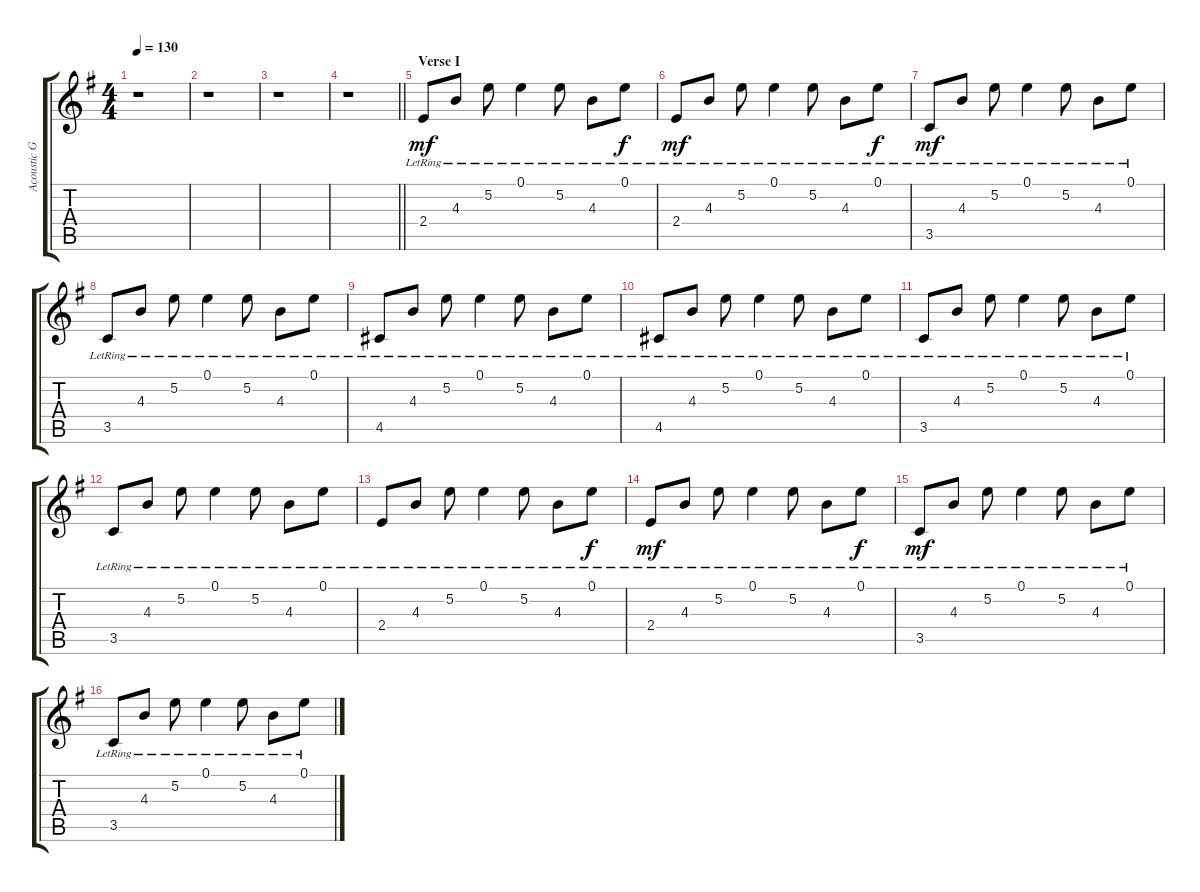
\track ("Acoustic Guitar (R)" "Acoustic G") {instrument acousticguitarsteel}
\staff {score tabs}
\tuning (E4 B3 G3 D3 A2 E2) {hide}
\ts (4 4)
\tempo 130
\clef g2
\ks eminor
r.1{dy f} |
r.1 |
r.1 |
\barLineRight lightlight
r.1 |
\section ("" "Verse I")
2.4{lr}.8{dy mf} 4.3{lr}.8 5.2{lr}.8 0.1{lr}.4 5.2{lr}.8 4.3{lr}.8 0.1{lr}.8{dy f} |
2.4{lr}.8{dy mf} 4.3{lr}.8 5.2{lr}.8 0.1{lr}.4 5.2{lr}.8 4.3{lr}.8 0.1{lr}.8{dy f} |
3.5{lr}.8{dy mf} 4.3{lr}.8 5.2{lr}.8 0.1{lr}.4 5.2{lr}.8 4.3{lr}.8 0.1{lr}.8 |
3.5{lr}.8 4.3{lr}.8 5.2{lr}.8 0.1{lr}.4 5.2{lr}.8 4.3{lr}.8 0.1{lr}.8 |
4.5{lr}.8 4.3{lr}.8 5.2{lr}.8 0.1{lr}.4 5.2{lr}.8 4.3{lr}.8 0.1{lr}.8 |
4.5{lr}.8 4.3{lr}.8 5.2{lr}.8 0.1{lr}.4 5.2{lr}.8 4.3{lr}.8 0.1{lr}.8 |
3.5{lr}.8 4.3{lr}.8 5.2{lr}.8 0.1{lr}.4 5.2{lr}.8 4.3{lr}.8 0.1{lr}.8 |
3.5{lr}.8 4.3{lr}.8 5.2{lr}.8 0.1{lr}.4 5.2{lr}.8 4.3{lr}.8 0.1{lr}.8 |
2.4{lr}.8 4.3{lr}.8 5.2{lr}.8 0.1{lr}.4 5.2{lr}.8 4.3{lr}.8 0.1{lr}.8{dy f} |
2.4{lr}.8{dy mf} 4.3{lr}.8 5.2{lr}.8 0.1{lr}.4 5.2{lr}.8 4.3{lr}.8 0.1{lr}.8{dy f} |
3.5{lr}.8{dy mf} 4.3{lr}.8 5.2{lr}.8 0.1{lr}.4 5.2{lr}.8 4.3{lr}.8 0.1{lr}.8 |
3.5{lr}.8 4.3{lr}.8 5.2{lr}.8 0.1{lr}.4 5.2{lr}.8 4.3{lr}.8 0.1{lr}.8
